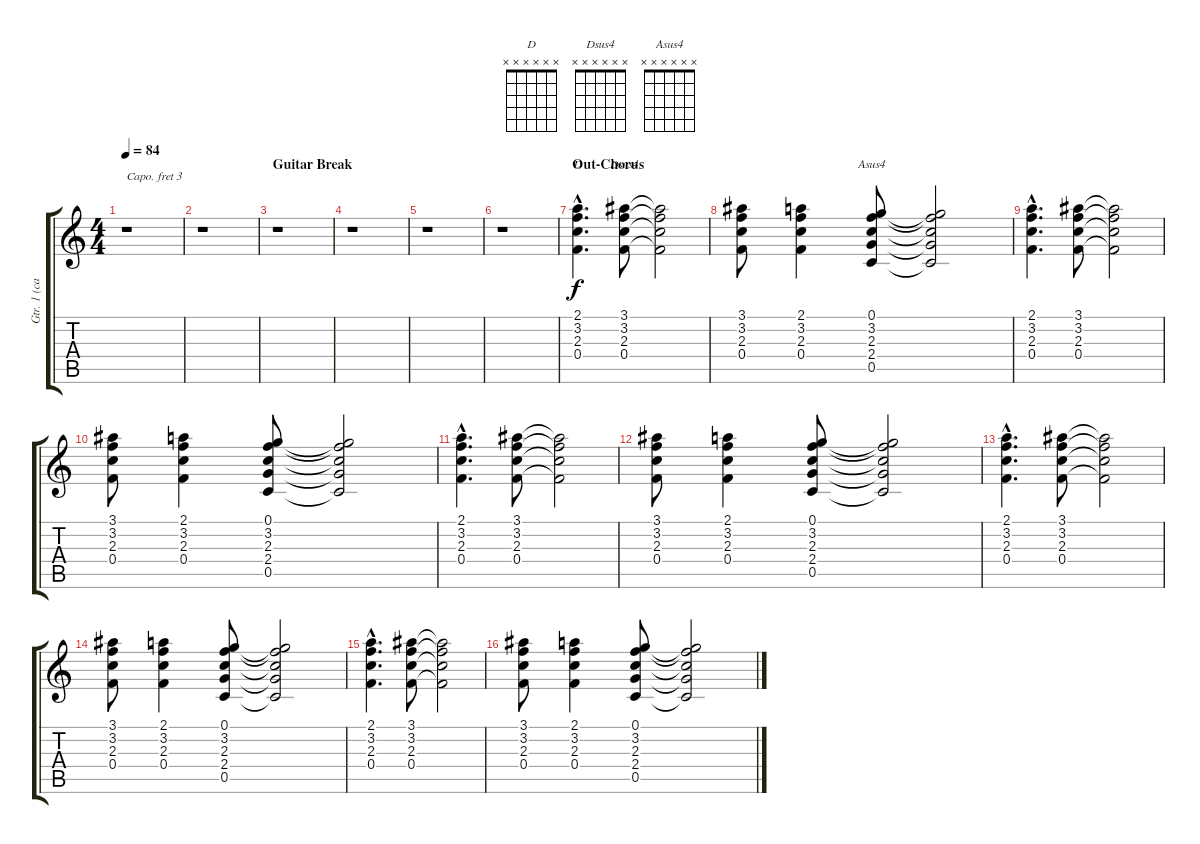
\track ("Gtr. 1 (capo III)" "Gtr. 1 (ca") {instrument acousticguitarsteel}
\staff {score tabs}
\capo 3
\tuning (E4 B3 G3 D3 A2 E2) {hide}
\chord ("D" x x x x x x)
\chord ("Dsus4" x x x x x x)
\chord ("Asus4" x x x x x x)
\ts (4 4)
\tempo 84
\clef g2
\ks c
r.1{dy f} |
r.1 |
\section ("" "Guitar Break")
r.1 |
r.1 |
r.1 |
r.1 |
\section ("" "Out-Chorus")
(2.1{hac} 3.2{hac} 2.3{hac} 0.4{hac}).4{d ch "D"} (3.1 3.2 2.3 0.4).8{ch "Dsus4"} (3.1{t} 3.2{t} 2.3{t} 0.4{t}).2 |
(3.1 3.2 2.3 0.4).8 (2.1 3.2 2.3 0.4).4 (0.1 3.2 2.3 2.4 0.5).8{ch "Asus4"} (0.1{t} 3.2{t} 2.3{t} 2.4{t} 0.5{t}).2 |
(2.1{hac} 3.2{hac} 2.3{hac} 0.4{hac}).4{d} (3.1 3.2 2.3 0.4).8 (3.1{t} 3.2{t} 2.3{t} 0.4{t}).2 |
(3.1 3.2 2.3 0.4).8 (2.1 3.2 2.3 0.4).4 (0.1 3.2 2.3 2.4 0.5).8 (0.1{t} 3.2{t} 2.3{t} 2.4{t} 0.5{t}).2 |
(2.1{hac} 3.2{hac} 2.3{hac} 0.4{hac}).4{d} (3.1 3.2 2.3 0.4).8 (3.1{t} 3.2{t} 2.3{t} 0.4{t}).2 |
(3.1 3.2 2.3 0.4).8 (2.1 3.2 2.3 0.4).4 (0.1 3.2 2.3 2.4 0.5).8 (0.1{t} 3.2{t} 2.3{t} 2.4{t} 0.5{t}).2 |
(2.1{hac} 3.2{hac} 2.3{hac} 0.4{hac}).4{d} (3.1 3.2 2.3 0.4).8 (3.1{t} 3.2{t} 2.3{t} 0.4{t}).2 |
(3.1 3.2 2.3 0.4).8 (2.1 3.2 2.3 0.4).4 (0.1 3.2 2.3 2.4 0.5).8 (0.1{t} 3.2{t} 2.3{t} 2.4{t} 0.5{t}).2 |
(2.1{hac} 3.2{hac} 2.3{hac} 0.4{hac}).4{d} (3.1 3.2 2.3 0.4).8 (3.1{t} 3.2{t} 2.3{t} 0.4{t}).2 |
(3.1 3.2 2.3 0.4).8 (2.1 3.2 2.3 0.4).4 (0.1 3.2 2.3 2.4 0.5).8 (0.1{t} 3.2{t} 2.3{t} 2.4{t} 0.5{t}).2
